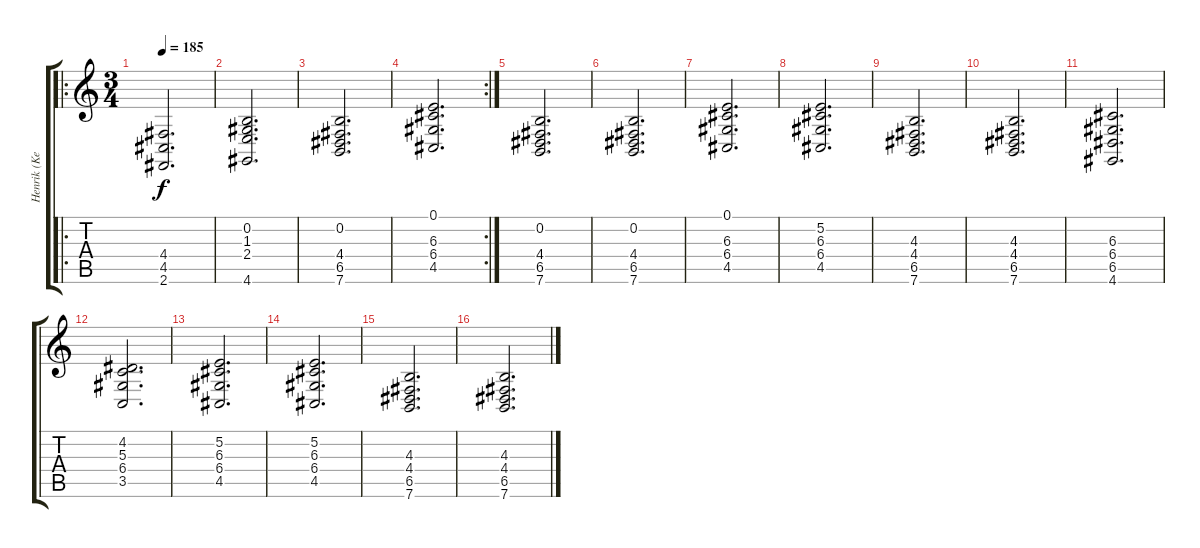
\track ("Henrik (Keyboard)" "Henrik (Ke") {instrument stringensemble1}
\staff {score tabs}
\tuning (E4 B3 G3 D3 A2 E2) {hide}
\ro
\ts (3 4)
\tempo 185
\clef g2
\ks c
(4.4 4.5 2.6).2{d dy f} |
(0.2 1.3 2.4 4.6).2{d} |
(0.2 4.4 6.5 7.6).2{d} |
\rc 2
(0.1 6.3 6.4 4.5).2{d} |
(0.2 4.4 6.5 7.6).2{d} |
(0.2 4.4 6.5 7.6).2{d} |
(0.1 6.3 6.4 4.5).2{d} |
(5.2 6.3 6.4 4.5).2{d} |
(4.3 4.4 6.5 7.6).2{d} |
(4.3 4.4 6.5 7.6).2{d} |
(6.3 6.4 6.5 4.6).2{d} |
(4.2 5.3 6.4 3.5).2{d} |
(5.2 6.3 6.4 4.5).2{d} |
(5.2 6.3 6.4 4.5).2{d} |
(4.3 4.4 6.5 7.6).2{d} |
(4.3 4.4 6.5 7.6).2{d}
